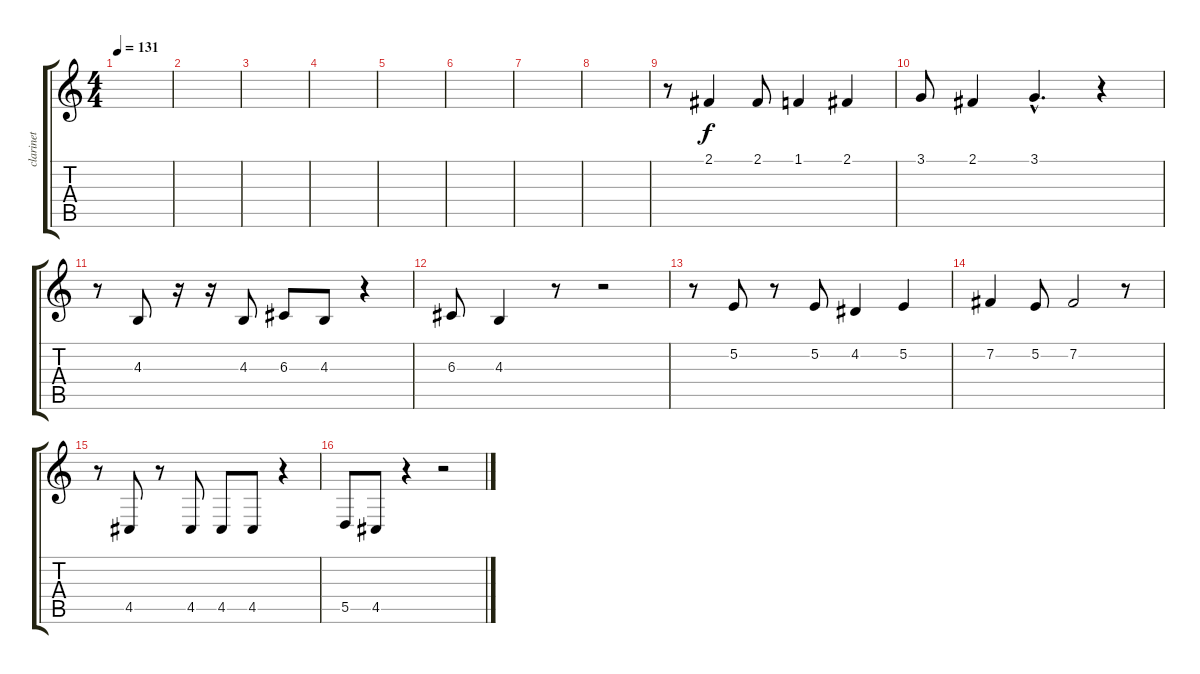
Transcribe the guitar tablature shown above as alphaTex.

\track ("clarinet" "clarinet") {instrument clarinet}
\staff {score tabs}
\tuning (E4 B3 G3 D3 A2 E2) {hide}
\ts (4 4)
\tempo 131
\clef g2
\ks c
|
|
|
|
|
|
|
|
r.8 2.1.4 2.1.8 1.1.4 2.1.4 |
3.1.8 2.1.4 3.1{hac}.4{d} r.4 |
r.8 4.3.8 r.16 r.16 4.3.8 6.3.8 4.3.8 r.4 |
6.3.8 4.3.4 r.8 r.2 |
r.8 5.2.8 r.8 5.2.8 4.2.4 5.2.4 |
7.2.4 5.2.8 7.2.2 r.8 |
r.8 4.5.8 r.8 4.5.8 4.5.8 4.5.8 r.4 |
5.5.8 4.5.8 r.4 r.2
